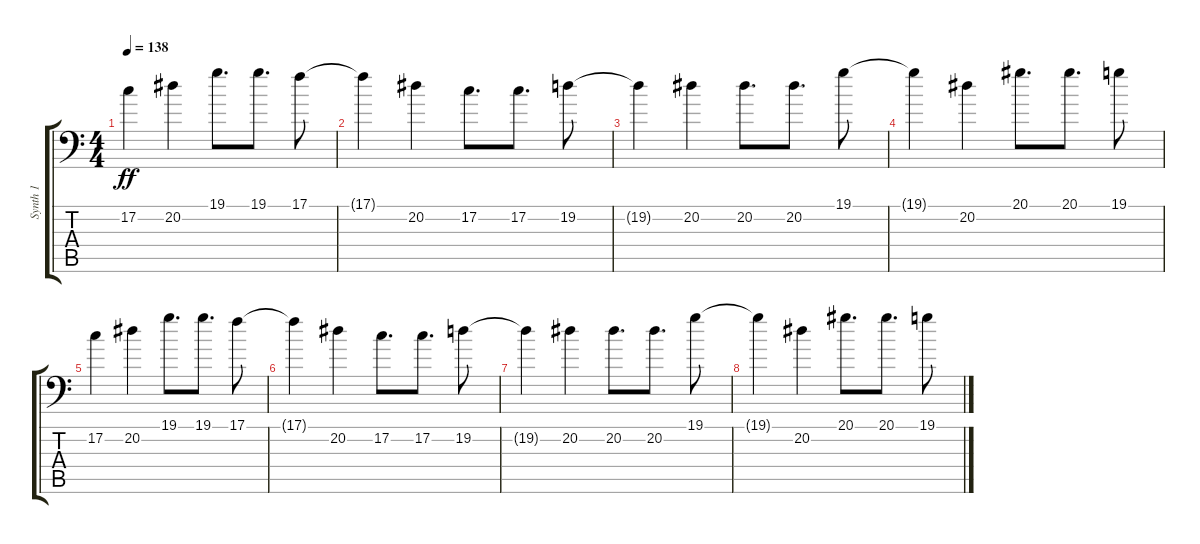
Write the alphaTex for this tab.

\track ("Synth 1" "Synth 1") {instrument electricgrandpiano}
\staff {score tabs}
\tuning (C4 G3 Eb3 Bb2 F2 Bb1) {hide}
\ts (4 4)
\tempo 138
\clef f4
\ks c
17.2.4{dy ff} 20.2.4 19.1.8{d} 19.1.8{d} 17.1.8 |
17.1{t}.4 20.2.4 17.2.8{d} 17.2.8{d} 19.2.8 |
19.2{t}.4 20.2.4 20.2.8{d} 20.2.8{d} 19.1.8 |
19.1{t}.4 20.2.4 20.1.8{d} 20.1.8{d} 19.1.8 |
17.2.4 20.2.4 19.1.8{d} 19.1.8{d} 17.1.8 |
17.1{t}.4 20.2.4 17.2.8{d} 17.2.8{d} 19.2.8 |
19.2{t}.4 20.2.4 20.2.8{d} 20.2.8{d} 19.1.8 |
19.1{t}.4 20.2.4 20.1.8{d} 20.1.8{d} 19.1.8
